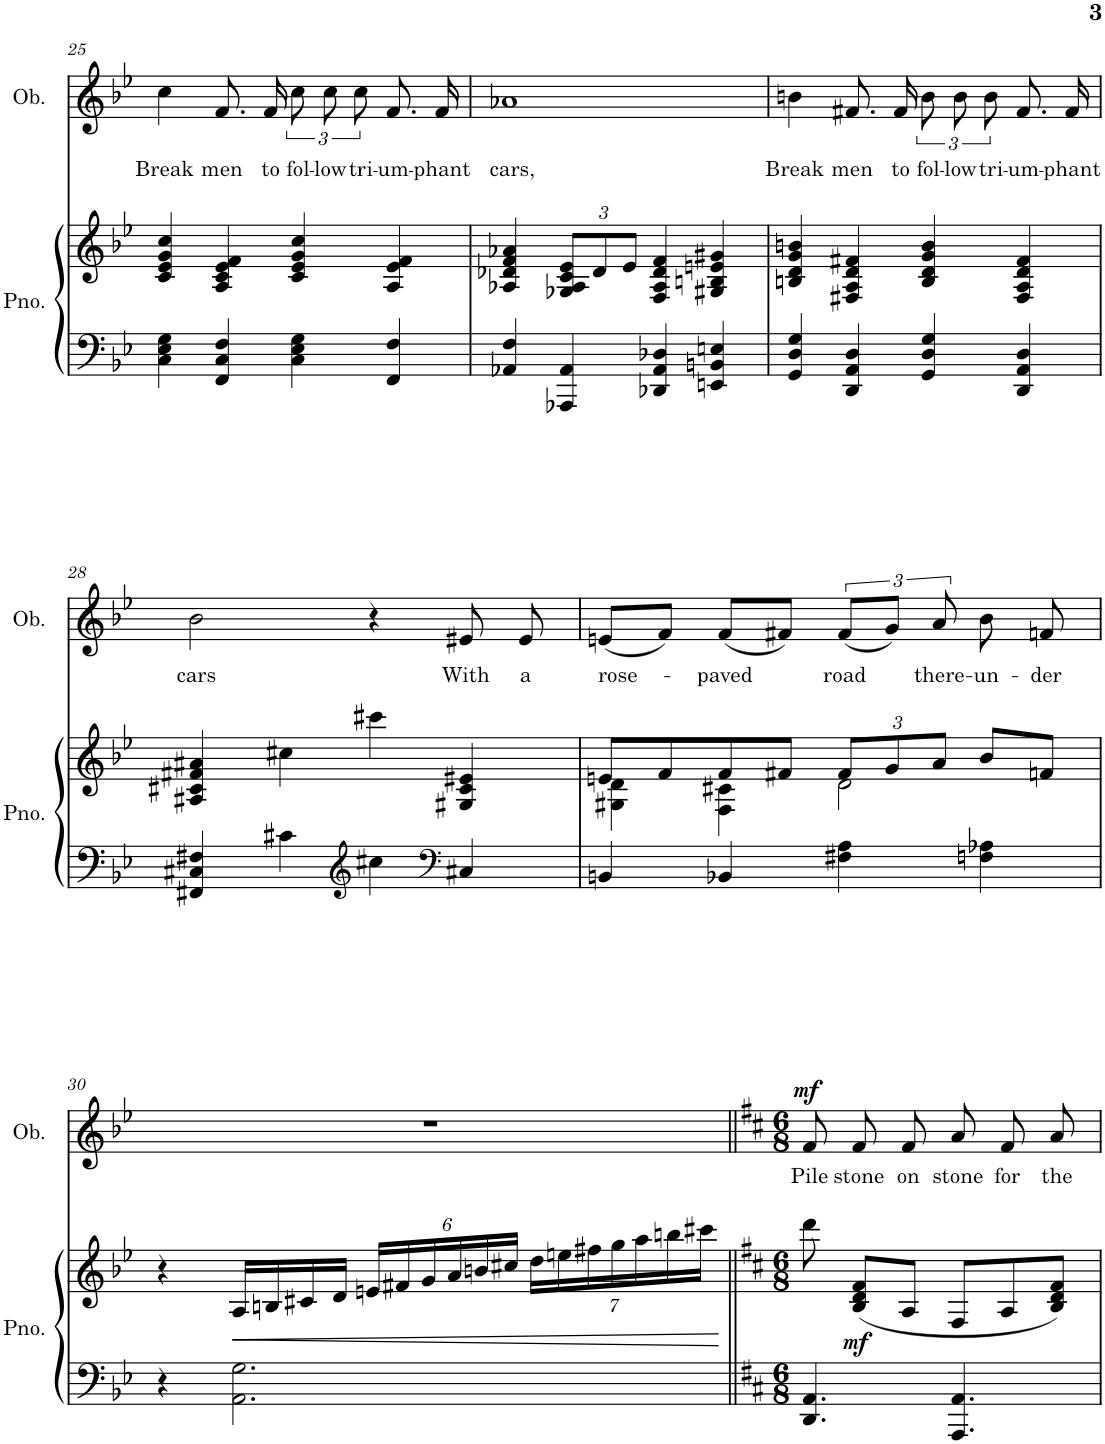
**kern	**kern	**dynam	**kern	**text	**dynam
*part2	*part2	*part2	*part1	*part1	*part1
*staff3	*staff2	*staff2/3	*staff1	*staff1	*staff1
*I"Piano	*	*	*I"Oboe	*	*
*I'Pno.	*	*	*I'Ob.	*	*
!!LO:PB:g=z
*clefF4	*clefG2	*	*clefG2	*	*
*k[b-e-]	*k[b-e-]	*	*k[b-e-]	*	*
*M4/4	*M4/4	*	*M4/4	*	*
=25	=25	=25	=25	=25	=25
!	!	!	!	!LO:LY:b	!
4C\ 4E-\ 4G\	4c/ 4e-/ 4g/ 4cc/	.	4cc\	Break	.
!	!	!	!	!LO:LY:b	!
4FF/ 4C/ 4F/	4A/ 4c/ 4e-/ 4f/	.	8.f/	men	.
!	!	!	!	!LO:LY:b	!
.	.	.	16f/	to	.
!	!	!	!	!LO:LY:b	!
4C\ 4E-\ 4G\	4c/ 4e-/ 4g/ 4cc/	.	12cc\	fol-	.
!	!	!	!	!LO:LY:b	!
.	.	.	12cc\	-low	.
!	!	!	!	!LO:LY:b	!
.	.	.	12cc\	tri-	.
!	!	!	!	!LO:LY:b	!
4FF/ 4F/	4A/ 4e-/ 4f/	.	8.f/	-um-	.
!	!	!	!	!LO:LY:b	!
.	.	.	16f/	-phant	.
=26	=26	=26	=26	=26	=26
!	!	!	!	!LO:LY:b	!
4AA-X/ 4F/	4A-X/ 4d-X/ 4f/ 4a-X/	.	1a-X	cars,	.
*	*Xbrackettup	*	*	*	*
4AAA-X/ 4AA-/	12G-X/ 12A-/ 12c/ 12e-/L	.	.	.	.
.	12d-/	.	.	.	.
.	12e-/J	.	.	.	.
4DD-X/ 4AA-/ 4D-X/	4F/ 4A-/ 4d-/ 4f/	.	.	.	.
4EEn/ 4BBn/ 4En/	4G#X/ 4Bn/ 4en/ 4g#X/	.	.	.	.
=27	=27	=27	=27	=27	=27
!	!	!	!	!LO:LY:b	!
4GG/ 4D/ 4G/	4Bn/ 4d/ 4g/ 4bn/	.	4bn\	Break	.
!	!	!	!	!LO:LY:b	!
4DD/ 4AA/ 4D/	4F#X/ 4A/ 4d/ 4f#X/	.	8.f#X/	men	.
!	!	!	!	!LO:LY:b	!
.	.	.	16f#/	to	.
!	!	!	!	!LO:LY:b	!
4GG/ 4D/ 4G/	4B/ 4d/ 4g/ 4b/	.	12b\	fol-	.
!	!	!	!	!LO:LY:b	!
.	.	.	12b\	-low	.
!	!	!	!	!LO:LY:b	!
.	.	.	12b\	tri-	.
!	!	!	!	!LO:LY:b	!
4DD/ 4AA/ 4D/	4F#/ 4A/ 4d/ 4f#/	.	8.f#/	-um-	.
!	!	!	!	!LO:LY:b	!
.	.	.	16f#/	-phant	.
!!LO:LB:g=z
=28	=28	=28	=28	=28	=28
!	!	!	!	!LO:LY:b	!
4FF#X/ 4C#X/ 4F#X/	4A#X/ 4c#X/ 4f#X/ 4a#X/	.	2b-\	cars	.
4c#X\	4cc#X\	.	.	.	.
*clefG2	*	*	*	*	*
4cc#X\	4ccc#X\	.	4r	.	.
*clefF4	*	*	*	*	*
!	!	!	!	!LO:LY:b	!
4C#X/	4G#X/ 4c#/ 4e#X/	.	8e#X/	With	.
!	!	!	!	!LO:LY:b	!
.	.	.	8e#/	a	.
=29	=29	=29	=29	=29	=29
*	*^	*	*	*	*
!	!	!	!	!	!LO:LY:b	!
4BBn/	8en/L	4G#X\ 4d\	.	(8en/L	rose-	.
.	8f/	.	.	8f/J)	.	.
!	!	!	!	!	!LO:LY:b	!
4BB-X/	8f/	4F\ 4c#X\	.	(8f/L	-paved	.
.	8f#X/J	.	.	8f#X/J)	.	.
!	!	!	!	!	!LO:LY:b	!
4F#X\ 4A\	12f#/L	2d\	.	(12f#/L	road	.
.	12g/	.	.	12g/J)	.	.
!	!	!	!	!	!LO:LY:b	!
.	12a/J	.	.	12a/	there-	.
!	!	!	!	!	!LO:LY:b	!
4Fn\ 4A-X\	8b-/L	.	.	8b-\	-un-	.
!	!	!	!	!	!LO:LY:b	!
.	8fn/J	.	.	8fn/	-der	.
*	*v	*v	*	*	*	*
!!LO:LB:g=z
=30	=30	=30	=30	=30	=30
4r	4r	.	1r	.	.
!	!	!LO:HP:b	!	!	!
2.AA\ 2.G\	16A/LL	<	.	.	.
.	16Bn/	.	.	.	.
.	16c#X/	.	.	.	.
.	16d/JJ	.	.	.	.
.	24en/LL	.	.	.	.
.	24f#X/	.	.	.	.
.	24g/	.	.	.	.
.	24a/	.	.	.	.
.	24bn/	.	.	.	.
.	24cc#X/JJ	.	.	.	.
.	28dd\LL	.	.	.	.
.	28een\	.	.	.	.
.	28ff#X\	.	.	.	.
.	28gg\	.	.	.	.
.	28aa\	.	.	.	.
.	28bbn\	.	.	.	.
.	28ccc#X\JJ	.	.	.	.
.	.	[	.	.	.
=31||	=31||	=31||	=31||	=31||	=31||
*k[f#c#]	*k[f#c#]	*	*k[f#c#]	*	*
*M6/8	*M6/8	*	*M6/8	*	*
!	!	!	!	!LO:LY:b	!LO:DY:a
4.DD/ 4.AA/	8ddd\	.	8f#/	Pile	mf
!	!	!LO:DY:b	!	!LO:LY:b	!
.	(8B/ 8d/ 8f#/L	mf	8f#/	stone	.
!	!	!	!	!LO:LY:b	!
.	8A/J	.	8f#/	on	.
!	!	!	!	!LO:LY:b	!
4.AAA/ 4.AA/	8F#/L	.	8a/	stone	.
!	!	!	!	!LO:LY:b	!
.	8A/	.	8f#/	for	.
!	!	!	!	!LO:LY:b	!
.	8B/ 8d/ 8f#/J)	.	8a/	the	.
=	=	=	=	=	=
*-	*-	*-	*-	*-	*-
